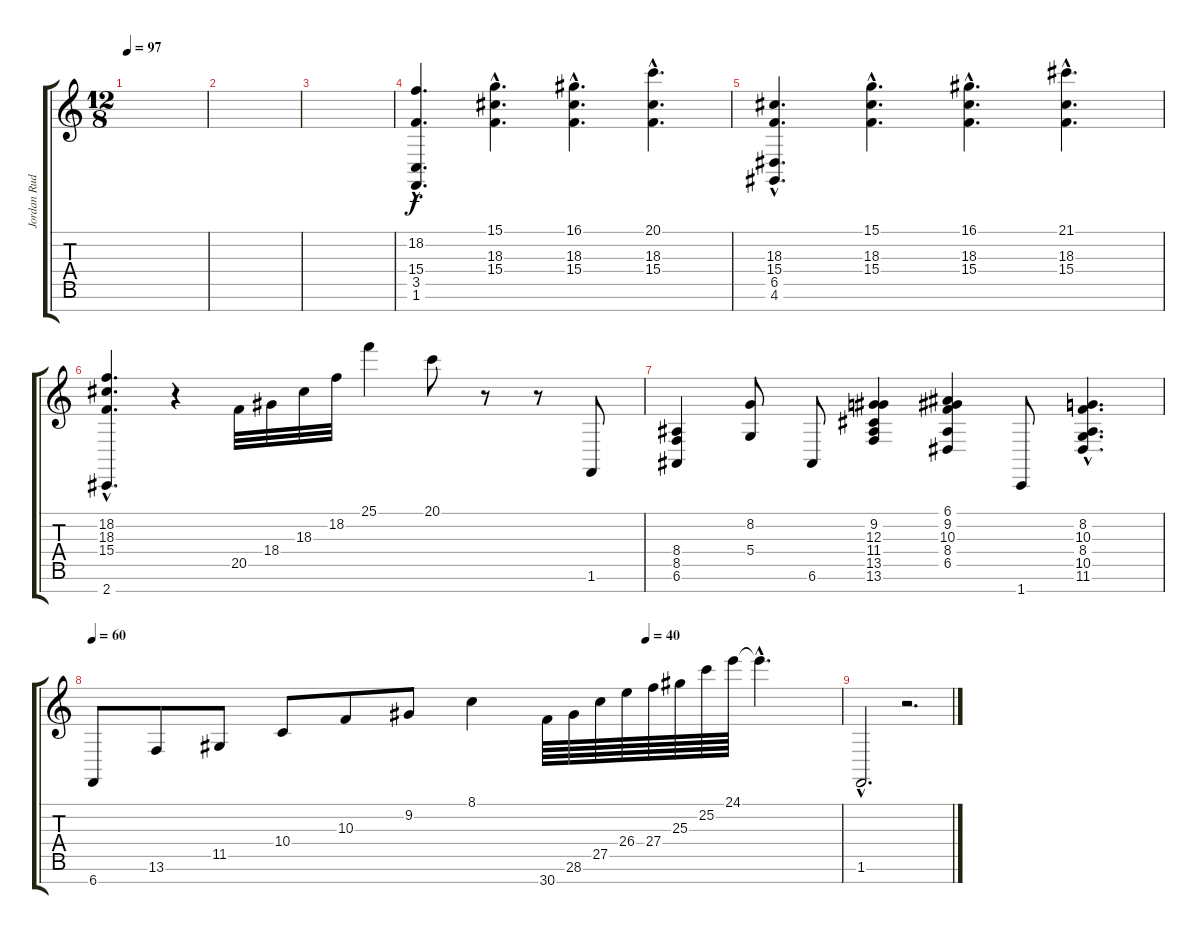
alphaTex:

\track ("Jordan Rudess" "Jordan Rud") {instrument acousticgrandpiano}
\staff {score tabs}
\tuning (E4 B3 G3 D3 A2 E2 B1) {hide}
\ts (12 8)
\tempo 97
\clef g2
\ks c
|
|
|
(18.2{hac} 15.4{hac} 3.5{hac} 1.6{hac}).4{d} (15.1{hac} 18.3{hac} 15.4{hac}).4{d} (16.1{hac} 18.3{hac} 15.4{hac}).4{d} (20.1{hac} 18.3{hac} 15.4{hac}).4{d} |
(18.3{hac} 15.4{hac} 6.5{hac} 4.6{hac}).4{d} (15.1{hac} 18.3{hac} 15.4{hac}).4{d} (16.1{hac} 18.3{hac} 15.4{hac}).4{d} (21.1{hac} 18.3{hac} 15.4{hac}).4{d} |
(18.2{hac} 18.3{hac} 15.4{hac} 2.7{hac}).4{d} r.4 20.5.32 18.4.32 18.3.32 18.2.32 25.1.4 20.1.8 r.8 r.8 1.6.8 |
(8.4 8.5 6.6).4 (8.2 5.4).8 6.6.8 (9.2 12.3 11.4 13.5 13.6).4 (6.1 9.2 10.3 8.4 6.5).4 1.7.8 (8.2{hac} 10.3{hac} 8.4{hac} 10.5{hac} 11.6{hac}).4{d} |
\tempo 60
\tempo (40 0.7395833333333334)
6.7.8 13.6.8 11.5.8 10.4.8 10.3.8 9.2.8 8.1.4 30.7.64 28.6.64 27.5.64 26.4.64 27.4.64 25.3.64 25.2.64 24.1.64 24.1{hac t}.4{d} |
1.6{hac}.2{d} r.2{d}
